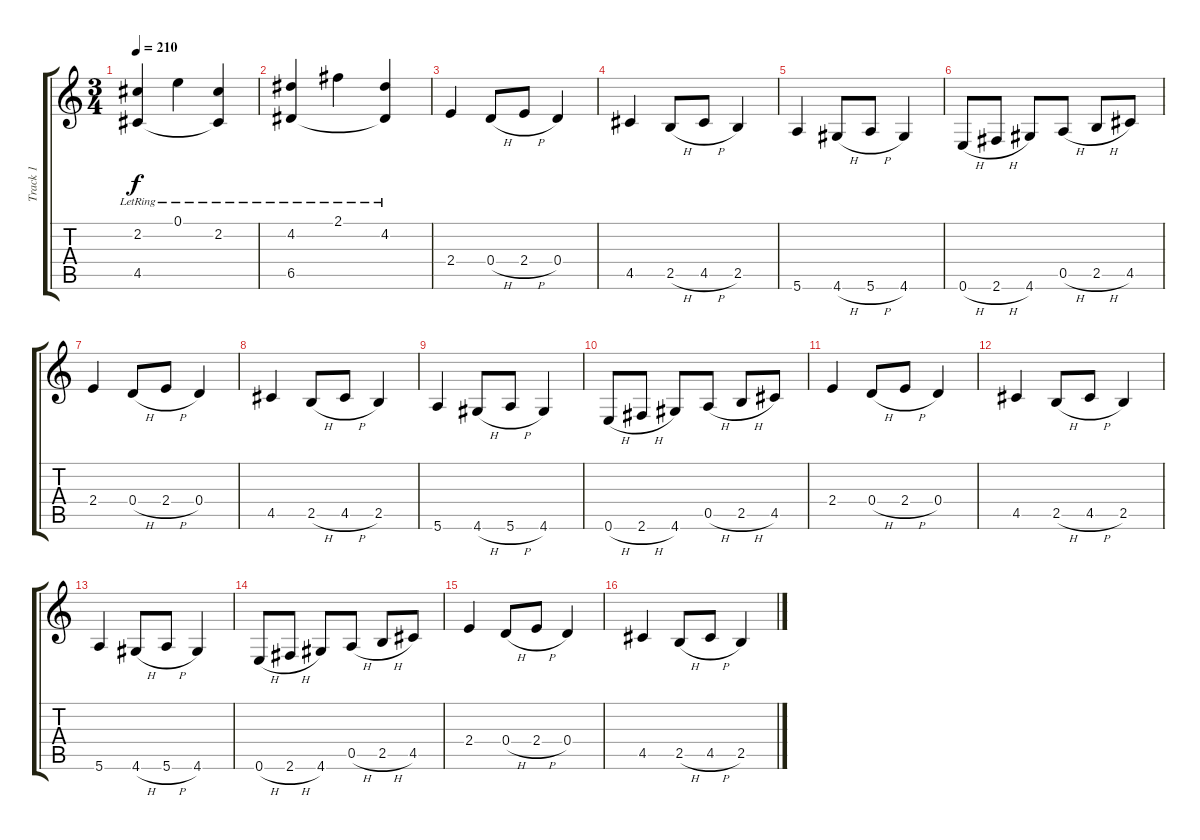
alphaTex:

\track ("Track 1" "Track 1") {instrument overdrivenguitar}
\staff {score tabs}
\tuning (E4 B3 G3 D3 A2 E2) {hide}
\ts (3 4)
\tempo 210
\clef g2
\ks c
(2.2{lr} 4.5{lr}).4{dy f} 0.1{lr}.4 (2.2{lr} 4.5{t}).4 |
(4.2{lr} 6.5{lr}).4 2.1{lr}.4 (4.2{lr} 6.5{t}).4 |
2.4.4 0.4{h}.8 2.4{h}.8 0.4.4 |
4.5.4 2.5{h}.8 4.5{h}.8 2.5.4 |
5.6.4 4.6{h}.8 5.6{h}.8 4.6.4 |
0.6{h}.8 2.6{h}.8 4.6.8 0.5{h}.8 2.5{h}.8 4.5.8 |
2.4.4 0.4{h}.8 2.4{h}.8 0.4.4 |
4.5.4 2.5{h}.8 4.5{h}.8 2.5.4 |
5.6.4 4.6{h}.8 5.6{h}.8 4.6.4 |
0.6{h}.8 2.6{h}.8 4.6.8 0.5{h}.8 2.5{h}.8 4.5.8 |
2.4.4 0.4{h}.8 2.4{h}.8 0.4.4 |
4.5.4 2.5{h}.8 4.5{h}.8 2.5.4 |
5.6.4 4.6{h}.8 5.6{h}.8 4.6.4 |
0.6{h}.8 2.6{h}.8 4.6.8 0.5{h}.8 2.5{h}.8 4.5.8 |
2.4.4 0.4{h}.8 2.4{h}.8 0.4.4 |
4.5.4 2.5{h}.8 4.5{h}.8 2.5.4
